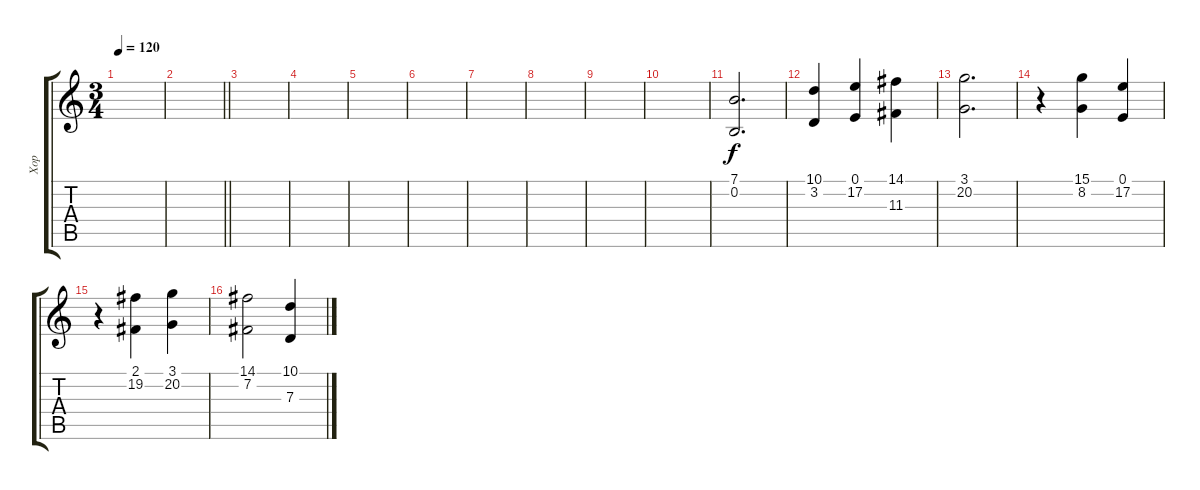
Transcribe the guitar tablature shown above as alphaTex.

\track ("Хор" "Хор") {instrument choiraahs}
\staff {score tabs}
\tuning (E4 B3 G3 D3 A2 E2) {hide}
\ts (3 4)
\tempo 120
\clef g2
\ks c
|
\barLineRight lightlight
|
|
|
|
|
|
|
|
|
(7.1 0.2).2{d} |
(10.1 3.2).4 (0.1 17.2).4 (14.1 11.3).4 |
(3.1 20.2).2{d} |
r.4 (15.1 8.2).4 (0.1 17.2).4 |
r.4 (2.1 19.2).4 (3.1 20.2).4 |
(14.1 7.2).2 (10.1 7.3).4
